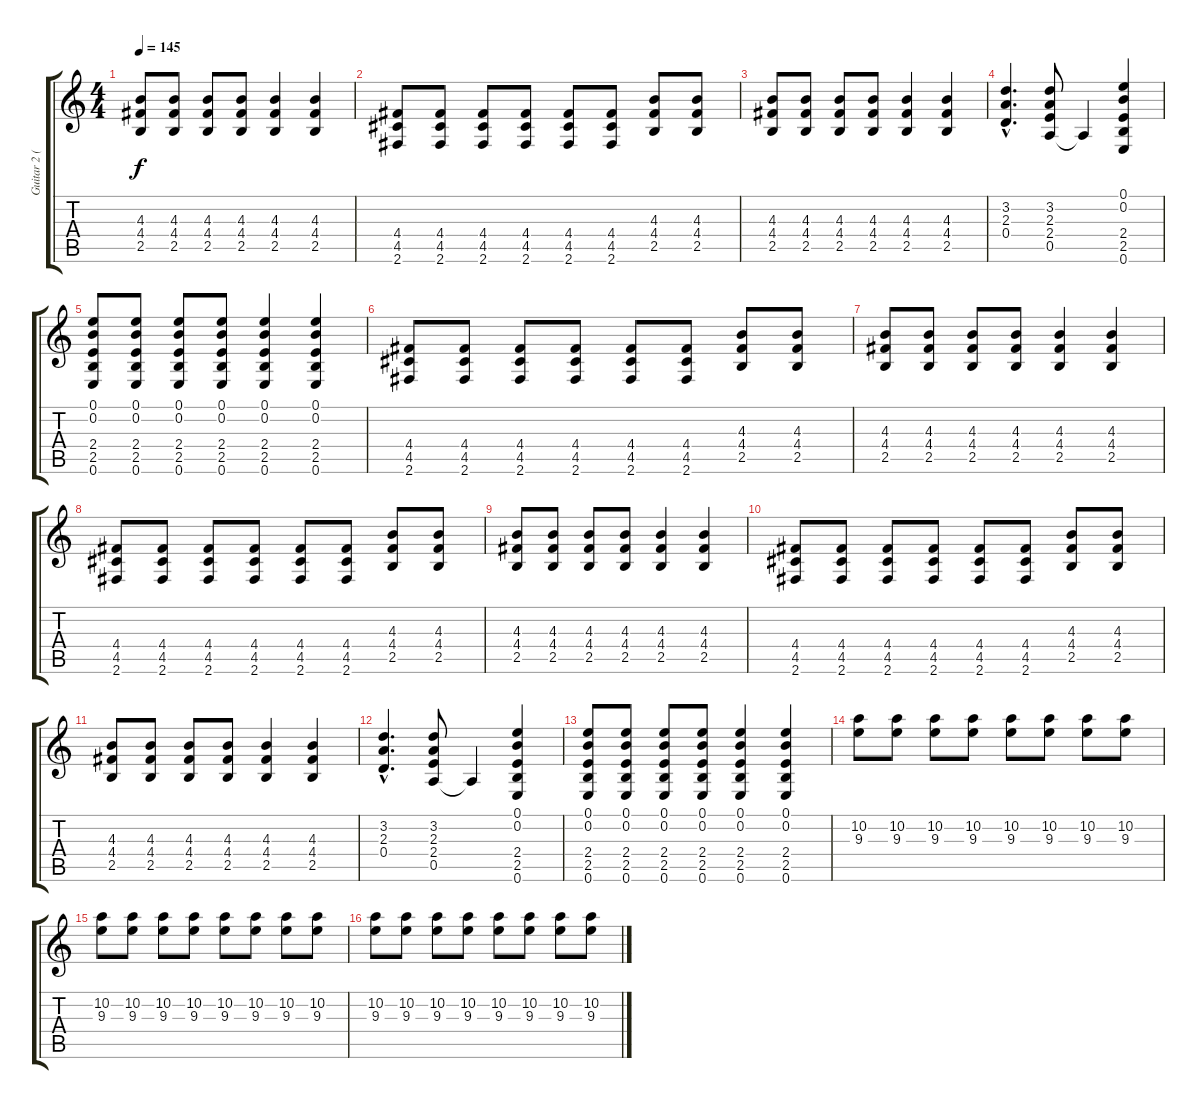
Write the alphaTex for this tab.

\track ("Guitar 2 (Rhythm)" "Guitar 2 (") {instrument distortionguitar}
\staff {score tabs}
\tuning (E4 B3 G3 D3 A2 E2) {hide}
\ts (4 4)
\tempo 145
\clef g2
\ks c
(4.3 4.4 2.5).8{dy f} (4.3 4.4 2.5).8 (4.3 4.4 2.5).8 (4.3 4.4 2.5).8 (4.3 4.4 2.5).4 (4.3 4.4 2.5).4 |
(4.4 4.5 2.6).8 (4.4 4.5 2.6).8 (4.4 4.5 2.6).8 (4.4 4.5 2.6).8 (4.4 4.5 2.6).8 (4.4 4.5 2.6).8 (4.3 4.4 2.5).8 (4.3 4.4 2.5).8 |
(4.3 4.4 2.5).8 (4.3 4.4 2.5).8 (4.3 4.4 2.5).8 (4.3 4.4 2.5).8 (4.3 4.4 2.5).4 (4.3 4.4 2.5).4 |
(3.2{hac} 2.3{hac} 0.4{hac}).4{d} (3.2 2.3 2.4 0.5).8 0.5{t}.4 (0.1 0.2 2.4 2.5 0.6).4 |
(0.1 0.2 2.4 2.5 0.6).8 (0.1 0.2 2.4 2.5 0.6).8 (0.1 0.2 2.4 2.5 0.6).8 (0.1 0.2 2.4 2.5 0.6).8 (0.1 0.2 2.4 2.5 0.6).4 (0.1 0.2 2.4 2.5 0.6).4 |
(4.4 4.5 2.6).8 (4.4 4.5 2.6).8 (4.4 4.5 2.6).8 (4.4 4.5 2.6).8 (4.4 4.5 2.6).8 (4.4 4.5 2.6).8 (4.3 4.4 2.5).8 (4.3 4.4 2.5).8 |
(4.3 4.4 2.5).8 (4.3 4.4 2.5).8 (4.3 4.4 2.5).8 (4.3 4.4 2.5).8 (4.3 4.4 2.5).4 (4.3 4.4 2.5).4 |
(4.4 4.5 2.6).8 (4.4 4.5 2.6).8 (4.4 4.5 2.6).8 (4.4 4.5 2.6).8 (4.4 4.5 2.6).8 (4.4 4.5 2.6).8 (4.3 4.4 2.5).8 (4.3 4.4 2.5).8 |
(4.3 4.4 2.5).8 (4.3 4.4 2.5).8 (4.3 4.4 2.5).8 (4.3 4.4 2.5).8 (4.3 4.4 2.5).4 (4.3 4.4 2.5).4 |
(4.4 4.5 2.6).8 (4.4 4.5 2.6).8 (4.4 4.5 2.6).8 (4.4 4.5 2.6).8 (4.4 4.5 2.6).8 (4.4 4.5 2.6).8 (4.3 4.4 2.5).8 (4.3 4.4 2.5).8 |
(4.3 4.4 2.5).8 (4.3 4.4 2.5).8 (4.3 4.4 2.5).8 (4.3 4.4 2.5).8 (4.3 4.4 2.5).4 (4.3 4.4 2.5).4 |
(3.2{hac} 2.3{hac} 0.4{hac}).4{d} (3.2 2.3 2.4 0.5).8 0.5{t}.4 (0.1 0.2 2.4 2.5 0.6).4 |
(0.1 0.2 2.4 2.5 0.6).8 (0.1 0.2 2.4 2.5 0.6).8 (0.1 0.2 2.4 2.5 0.6).8 (0.1 0.2 2.4 2.5 0.6).8 (0.1 0.2 2.4 2.5 0.6).4 (0.1 0.2 2.4 2.5 0.6).4 |
(10.2 9.3).8 (10.2 9.3).8 (10.2 9.3).8 (10.2 9.3).8 (10.2 9.3).8 (10.2 9.3).8 (10.2 9.3).8 (10.2 9.3).8 |
(10.2 9.3).8 (10.2 9.3).8 (10.2 9.3).8 (10.2 9.3).8 (10.2 9.3).8 (10.2 9.3).8 (10.2 9.3).8 (10.2 9.3).8 |
(10.2 9.3).8 (10.2 9.3).8 (10.2 9.3).8 (10.2 9.3).8 (10.2 9.3).8 (10.2 9.3).8 (10.2 9.3).8 (10.2 9.3).8
